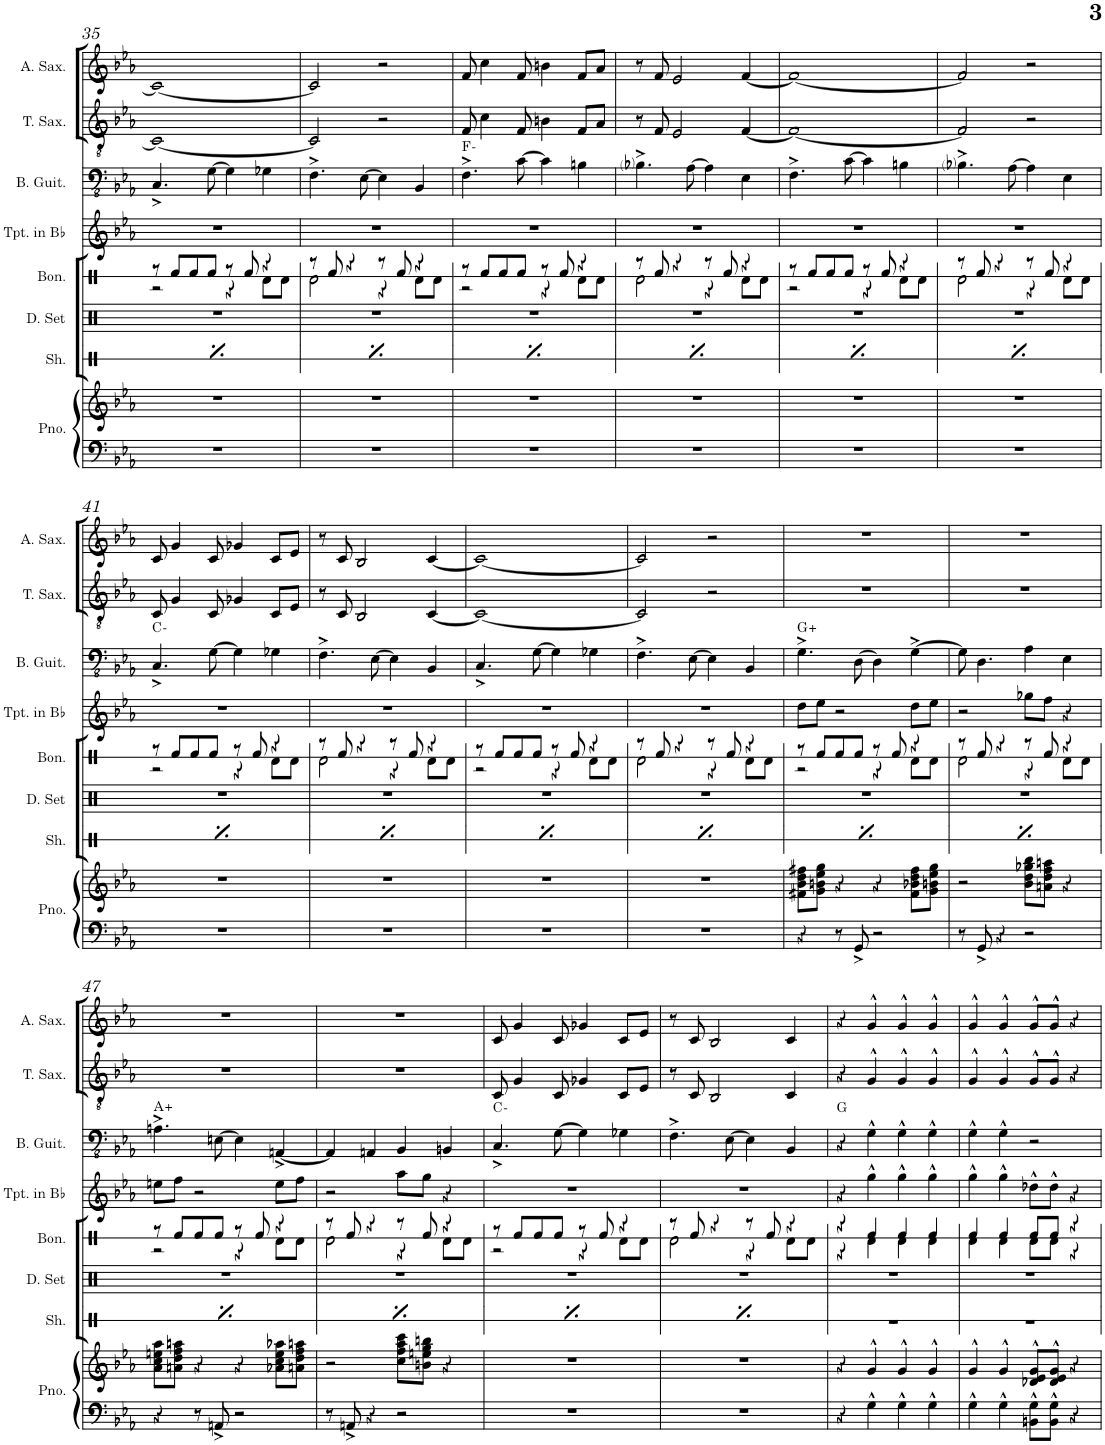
**kern	**kern	**kern	**dynam	**kern	**kern	**kern	**kern	**harte	**kern	**kern
*part8	*part8	*part7	*part7	*part6	*part5	*part4	*part3	*part3	*part2	*part1
*staff9	*staff8	*staff7	*staff7	*staff6	*staff5	*staff4	*staff3	*	*staff2	*staff1
*I"Piano	*	*I"Shaker	*	*I"Drumset	*I"Bongos	*I"Trumpet in Bb	*I"Bass Guitar	*	*I"Tenor Saxophone	*I"Alto Saxophone
*I'Pno.	*	*I'Sh.	*	*I'D. Set	*I'Bon.	*I'Tpt. in Bb	*I'B. Guit.	*	*I'T. Sax.	*I'A. Sax.
!!LO:PB:g=z
*clefF4	*clefG2	*clefX	*	*clefX	*clefX	*clefG2	*clefFv4	*	*clefGv2	*clefG2
*	*	*	*	*	*	*Trd1c2	*	*	*Trd8c14	*Trd5c9
*k[b-e-a-]	*k[b-e-a-]	*k[]	*	*k[]	*k[]	*k[b-e-a-]	*k[b-e-a-]	*	*k[b-e-a-]	*k[b-e-a-]
*M4/4	*M4/4	*M4/4	*	*M4/4	*M4/4	*M4/4	*M4/4	*	*M4/4	*M4/4
=35	=35	=35	=35	=35	=35	=35	=35	=35	=35	=35
*	*	*	*	*	*^	*	*	*	*	*
!	!	!	!LO:DY:b	!	!	!	!	!	!	!	!
1r	1r	4Re/	p	1r	8r	2r	1r	4.CC^/	.	1C_	1c_
.	.	.	.	.	8Rf/L	.	.	.	.	.	.
.	.	8Re/L	.	.	8Rf/	.	.	.	.	.	.
.	.	8Re/J	.	.	8Rf/J	.	.	[8GG\	.	.	.
.	.	4Re/	.	.	8r	4r	.	4GG\]	.	.	.
.	.	.	.	.	8Rf/	.	.	.	.	.	.
.	.	8Re/L	.	.	4r	8Rd\L	.	4GG-X\	.	.	.
.	.	8Re/J	.	.	.	8Rd\J	.	.	.	.	.
=36	=36	=36	=36	=36	=36	=36	=36	=36	=36	=36	=36
!	!	!	!LO:DY:b	!	!	!	!	!	!	!	!
1r	1r	4Re/	p	1r	8r	2Rd\	1r	4.FF^\	.	2C/]	2c/]
.	.	.	.	.	8Rf/	.	.	.	.	.	.
.	.	8Re/L	.	.	4r	.	.	.	.	.	.
.	.	8Re/J	.	.	.	.	.	[8EE-\	.	.	.
.	.	4Re/	.	.	8r	4r	.	4EE-\]	.	2r	2r
.	.	.	.	.	8Rf/	.	.	.	.	.	.
.	.	8Re/L	.	.	4r	8Rd\L	.	4BBB-/	.	.	.
.	.	8Re/J	.	.	.	8Rd\J	.	.	.	.	.
=37	=37	=37	=37	=37	=37	=37	=37	=37	=37	=37	=37
!	!	!	!LO:DY:b	!	!	!	!	!	!	!	!
1r	1r	4Re/	p	1r	8r	2r	1r	4.FF^\	F:min	8F/	8f/
.	.	.	.	.	8Rf/L	.	.	.	.	4c\	4cc\
.	.	8Re/L	.	.	8Rf/	.	.	.	.	.	.
.	.	8Re/J	.	.	8Rf/J	.	.	[8C\	.	8F/	8f/
.	.	4Re/	.	.	8r	4r	.	4C\]	.	4Bn\	4bn\
.	.	.	.	.	8Rf/	.	.	.	.	.	.
.	.	8Re/L	.	.	4r	8Rd\L	.	4BBn\	.	8F/L	8f/L
.	.	8Re/J	.	.	.	8Rd\J	.	.	.	8A-/J	8a-/J
=38	=38	=38	=38	=38	=38	=38	=38	=38	=38	=38	=38
!	!	!	!LO:DY:b	!	!	!	!	!	!	!	!
1r	1r	4Re/	p	1r	8r	2Rd\	1r	4.BB-i^\	.	8r	8r
.	.	.	.	.	8Rf/	.	.	.	.	8F/	8f/
.	.	8Re/L	.	.	4r	.	.	.	.	2E-/	2e-/
.	.	8Re/J	.	.	.	.	.	[8AA-\	.	.	.
.	.	4Re/	.	.	8r	4r	.	4AA-\]	.	.	.
.	.	.	.	.	8Rf/	.	.	.	.	.	.
.	.	8Re/L	.	.	4r	8Rd\L	.	4EE-\	.	[4F/	[4f/
.	.	8Re/J	.	.	.	8Rd\J	.	.	.	.	.
=39	=39	=39	=39	=39	=39	=39	=39	=39	=39	=39	=39
!	!	!	!LO:DY:b	!	!	!	!	!	!	!	!
1r	1r	4Re/	p	1r	8r	2r	1r	4.FF^\	.	1F_	1f_
.	.	.	.	.	8Rf/L	.	.	.	.	.	.
.	.	8Re/L	.	.	8Rf/	.	.	.	.	.	.
.	.	8Re/J	.	.	8Rf/J	.	.	[8C\	.	.	.
.	.	4Re/	.	.	8r	4r	.	4C\]	.	.	.
.	.	.	.	.	8Rf/	.	.	.	.	.	.
.	.	8Re/L	.	.	4r	8Rd\L	.	4BBn\	.	.	.
.	.	8Re/J	.	.	.	8Rd\J	.	.	.	.	.
=40	=40	=40	=40	=40	=40	=40	=40	=40	=40	=40	=40
!	!	!	!LO:DY:b	!	!	!	!	!	!	!	!
1r	1r	4Re/	p	1r	8r	2Rd\	1r	4.BB-i^\	.	2F/]	2f/]
.	.	.	.	.	8Rf/	.	.	.	.	.	.
.	.	8Re/L	.	.	4r	.	.	.	.	.	.
.	.	8Re/J	.	.	.	.	.	[8AA-\	.	.	.
.	.	4Re/	.	.	8r	4r	.	4AA-\]	.	2r	2r
.	.	.	.	.	8Rf/	.	.	.	.	.	.
.	.	8Re/L	.	.	4r	8Rd\L	.	4EE-\	.	.	.
.	.	8Re/J	.	.	.	8Rd\J	.	.	.	.	.
!!LO:LB:g=z
=41	=41	=41	=41	=41	=41	=41	=41	=41	=41	=41	=41
!	!	!	!LO:DY:b	!	!	!	!	!	!	!	!
1r	1r	4Re/	p	1r	8r	2r	1r	4.CC^/	C:min	8C/	8c/
.	.	.	.	.	8Rf/L	.	.	.	.	4G/	4g/
.	.	8Re/L	.	.	8Rf/	.	.	.	.	.	.
.	.	8Re/J	.	.	8Rf/J	.	.	[8GG\	.	8C/	8c/
.	.	4Re/	.	.	8r	4r	.	4GG\]	.	4G-X/	4g-X/
.	.	.	.	.	8Rf/	.	.	.	.	.	.
.	.	8Re/L	.	.	4r	8Rd\L	.	4GG-X\	.	8C/L	8c/L
.	.	8Re/J	.	.	.	8Rd\J	.	.	.	8E-/J	8e-/J
=42	=42	=42	=42	=42	=42	=42	=42	=42	=42	=42	=42
!	!	!	!LO:DY:b	!	!	!	!	!	!	!	!
1r	1r	4Re/	p	1r	8r	2Rd\	1r	4.FF^\	.	8r	8r
.	.	.	.	.	8Rf/	.	.	.	.	8C/	8c/
.	.	8Re/L	.	.	4r	.	.	.	.	2BB-/	2B-/
.	.	8Re/J	.	.	.	.	.	[8EE-\	.	.	.
.	.	4Re/	.	.	8r	4r	.	4EE-\]	.	.	.
.	.	.	.	.	8Rf/	.	.	.	.	.	.
.	.	8Re/L	.	.	4r	8Rd\L	.	4BBB-/	.	[4C/	[4c/
.	.	8Re/J	.	.	.	8Rd\J	.	.	.	.	.
=43	=43	=43	=43	=43	=43	=43	=43	=43	=43	=43	=43
!	!	!	!LO:DY:b	!	!	!	!	!	!	!	!
1r	1r	4Re/	p	1r	8r	2r	1r	4.CC^/	.	1C_	1c_
.	.	.	.	.	8Rf/L	.	.	.	.	.	.
.	.	8Re/L	.	.	8Rf/	.	.	.	.	.	.
.	.	8Re/J	.	.	8Rf/J	.	.	[8GG\	.	.	.
.	.	4Re/	.	.	8r	4r	.	4GG\]	.	.	.
.	.	.	.	.	8Rf/	.	.	.	.	.	.
.	.	8Re/L	.	.	4r	8Rd\L	.	4GG-X\	.	.	.
.	.	8Re/J	.	.	.	8Rd\J	.	.	.	.	.
=44	=44	=44	=44	=44	=44	=44	=44	=44	=44	=44	=44
!	!	!	!LO:DY:b	!	!	!	!	!	!	!	!
1r	1r	4Re/	p	1r	8r	2Rd\	1r	4.FF^\	.	2C/]	2c/]
.	.	.	.	.	8Rf/	.	.	.	.	.	.
.	.	8Re/L	.	.	4r	.	.	.	.	.	.
.	.	8Re/J	.	.	.	.	.	[8EE-\	.	.	.
.	.	4Re/	.	.	8r	4r	.	4EE-\]	.	2r	2r
.	.	.	.	.	8Rf/	.	.	.	.	.	.
.	.	8Re/L	.	.	4r	8Rd\L	.	4BBB-/	.	.	.
.	.	8Re/J	.	.	.	8Rd\J	.	.	.	.	.
=45	=45	=45	=45	=45	=45	=45	=45	=45	=45	=45	=45
!	!	!	!LO:DY:b	!	!	!	!	!	!	!	!
4r	8f#X\ 8b-\ 8dd\ 8ff#X\L	4Re/	p	1r	8r	2r	8dd\L	4.GG^\	G:aug	1r	1r
.	8g\ 8bn\ 8ee-\ 8gg\J	.	.	.	8Rf/L	.	8ee-\J	.	.	.	.
8r	4r	8Re/L	.	.	8Rf/	.	2r	.	.	.	.
8GG^/	.	8Re/J	.	.	8Rf/J	.	.	[8DD\	.	.	.
2r	4r	4Re/	.	.	8r	4r	.	4DD\]	.	.	.
.	.	.	.	.	8Rf/	.	.	.	.	.	.
.	8f#\ 8b-X\ 8dd\ 8ff#\L	8Re/L	.	.	4r	8Rd\L	8dd\L	[4GG^\	.	.	.
.	8g\ 8bn\ 8ee-\ 8gg\J	8Re/J	.	.	.	8Rd\J	8ee-\J	.	.	.	.
=46	=46	=46	=46	=46	=46	=46	=46	=46	=46	=46	=46
!	!	!	!LO:DY:b	!	!	!	!	!	!	!	!
8r	2r	4Re/	p	1r	8r	2Rd\	2r	8GG\]	.	1r	1r
8GG^/	.	.	.	.	8Rf/	.	.	4.DD\	.	.	.
4r	.	8Re/L	.	.	4r	.	.	.	.	.	.
.	.	8Re/J	.	.	.	.	.	.	.	.	.
2r	8b-\ 8dd\ 8gg-X\ 8bb-\L	4Re/	.	.	8r	4r	8gg-X\L	4AA-\	.	.	.
.	8an\ 8dd\ 8ff\ 8aan\J	.	.	.	8Rf/	.	8ff\J	.	.	.	.
.	4r	8Re/L	.	.	4r	8Rd\L	4r	4EE-\	.	.	.
.	.	8Re/J	.	.	.	8Rd\J	.	.	.	.	.
!!LO:LB:g=z
=47	=47	=47	=47	=47	=47	=47	=47	=47	=47	=47	=47
!	!	!	!LO:DY:b	!	!	!	!	!	!	!	!
4r	8a-\ 8cc\ 8een\ 8aa-\L	4Re/	p	1r	8r	2r	8een\L	4.AAn^\	A:aug	1r	1r
.	8an\ 8dd\ 8ff\ 8aan\J	.	.	.	8Rf/L	.	8ff\J	.	.	.	.
8r	4r	8Re/L	.	.	8Rf/	.	2r	.	.	.	.
8AAn^/	.	8Re/J	.	.	8Rf/J	.	.	[8EEn\	.	.	.
2r	4r	4Re/	.	.	8r	4r	.	4EE\]	.	.	.
.	.	.	.	.	8Rf/	.	.	.	.	.	.
.	8a-X\ 8cc\ 8ee\ 8aa-X\L	8Re/L	.	.	4r	8Rd\L	8ee\L	[4AAAn^/	.	.	.
.	8an\ 8dd\ 8ff\ 8aan\J	8Re/J	.	.	.	8Rd\J	8ff\J	.	.	.	.
=48	=48	=48	=48	=48	=48	=48	=48	=48	=48	=48	=48
!	!	!	!LO:DY:b	!	!	!	!	!	!	!	!
8r	2r	4Re/	p	1r	8r	2Rd\	2r	4AAA/]	.	1r	1r
8AAn^/	.	.	.	.	8Rf/	.	.	.	.	.	.
4r	.	8Re/L	.	.	4r	.	.	4AAAn/	.	.	.
.	.	8Re/J	.	.	.	.	.	.	.	.	.
2r	8cc\ 8ff\ 8aa-\ 8ccc\L	4Re/	.	.	8r	4r	8aa-\L	4BBB-/	.	.	.
.	8bn\ 8een\ 8gg\ 8bbn\J	.	.	.	8Rf/	.	8gg\J	.	.	.	.
.	4r	8Re/L	.	.	4r	8Rd\L	4r	4BBBn/	.	.	.
.	.	8Re/J	.	.	.	8Rd\J	.	.	.	.	.
=49	=49	=49	=49	=49	=49	=49	=49	=49	=49	=49	=49
!	!	!	!LO:DY:b	!	!	!	!	!	!	!	!
1r	1r	4Re/	p	1r	8r	2r	1r	4.CC^/	C:min	8C/	8c/
.	.	.	.	.	8Rf/L	.	.	.	.	4G/	4g/
.	.	8Re/L	.	.	8Rf/	.	.	.	.	.	.
.	.	8Re/J	.	.	8Rf/J	.	.	[8GG\	.	8C/	8c/
.	.	4Re/	.	.	8r	4r	.	4GG\]	.	4G-X/	4g-X/
.	.	.	.	.	8Rf/	.	.	.	.	.	.
.	.	8Re/L	.	.	4r	8Rd\L	.	4GG-X\	.	8C/L	8c/L
.	.	8Re/J	.	.	.	8Rd\J	.	.	.	8E-/J	8e-/J
=50	=50	=50	=50	=50	=50	=50	=50	=50	=50	=50	=50
!	!	!	!LO:DY:b	!	!	!	!	!	!	!	!
1r	1r	4Re/	p	1r	8r	2Rd\	1r	4.FF^\	.	8r	8r
.	.	.	.	.	8Rf/	.	.	.	.	8C/	8c/
.	.	8Re/L	.	.	4r	.	.	.	.	2BB-/	2B-/
.	.	8Re/J	.	.	.	.	.	[8EE-\	.	.	.
.	.	4Re/	.	.	8r	4r	.	4EE-\]	.	.	.
.	.	.	.	.	8Rf/	.	.	.	.	.	.
.	.	8Re/L	.	.	4r	8Rd\L	.	4BBB-/	.	4C/	4c/
.	.	8Re/J	.	.	.	8Rd\J	.	.	.	.	.
=51	=51	=51	=51	=51	=51	=51	=51	=51	=51	=51	=51
4r	4r	1r	.	1r	4r	4r	4r	4r	G:maj	4r	4r
4G^^\	4g^^/	.	.	.	4Rf/	4Rd\	4gg^^\	4GG^^\	.	4G^^/	4g^^/
4G^^\	4g^^/	.	.	.	4Rf/	4Rd\	4gg^^\	4GG^^\	.	4G^^/	4g^^/
4G^^\	4g^^/	.	.	.	4Rf/	4Rd\	4gg^^\	4GG^^\	.	4G^^/	4g^^/
=52	=52	=52	=52	=52	=52	=52	=52	=52	=52	=52	=52
4G^^\	4g^^/	1r	.	1r	4Rf/	4Rd\	4gg^^\	4GG^^\	.	4G^^/	4g^^/
4G^^\	4g^^/	.	.	.	4Rf/	4Rd\	4gg^^\	4GG^^\	.	4G^^/	4g^^/
8BBn\^^ 8G\^^L	8d-X/^^ 8e-/^^ 8g/^^L	.	.	.	8Rf/L	8Rd\L	8dd-X^^\L	2r	.	8G^^/L	8g^^/L
8BB\^^ 8G\^^J	8d-/^^ 8e-/^^ 8g/^^J	.	.	.	8Rf/J	8Rd\J	8dd-^^\J	.	.	8G^^/J	8g^^/J
4r	4r	.	.	.	4r	4r	4r	.	.	4r	4r
*	*	*	*	*	*v	*v	*	*	*	*	*
=	=	=	=	=	=	=	=	=	=	=
*-	*-	*-	*-	*-	*-	*-	*-	*-	*-	*-
